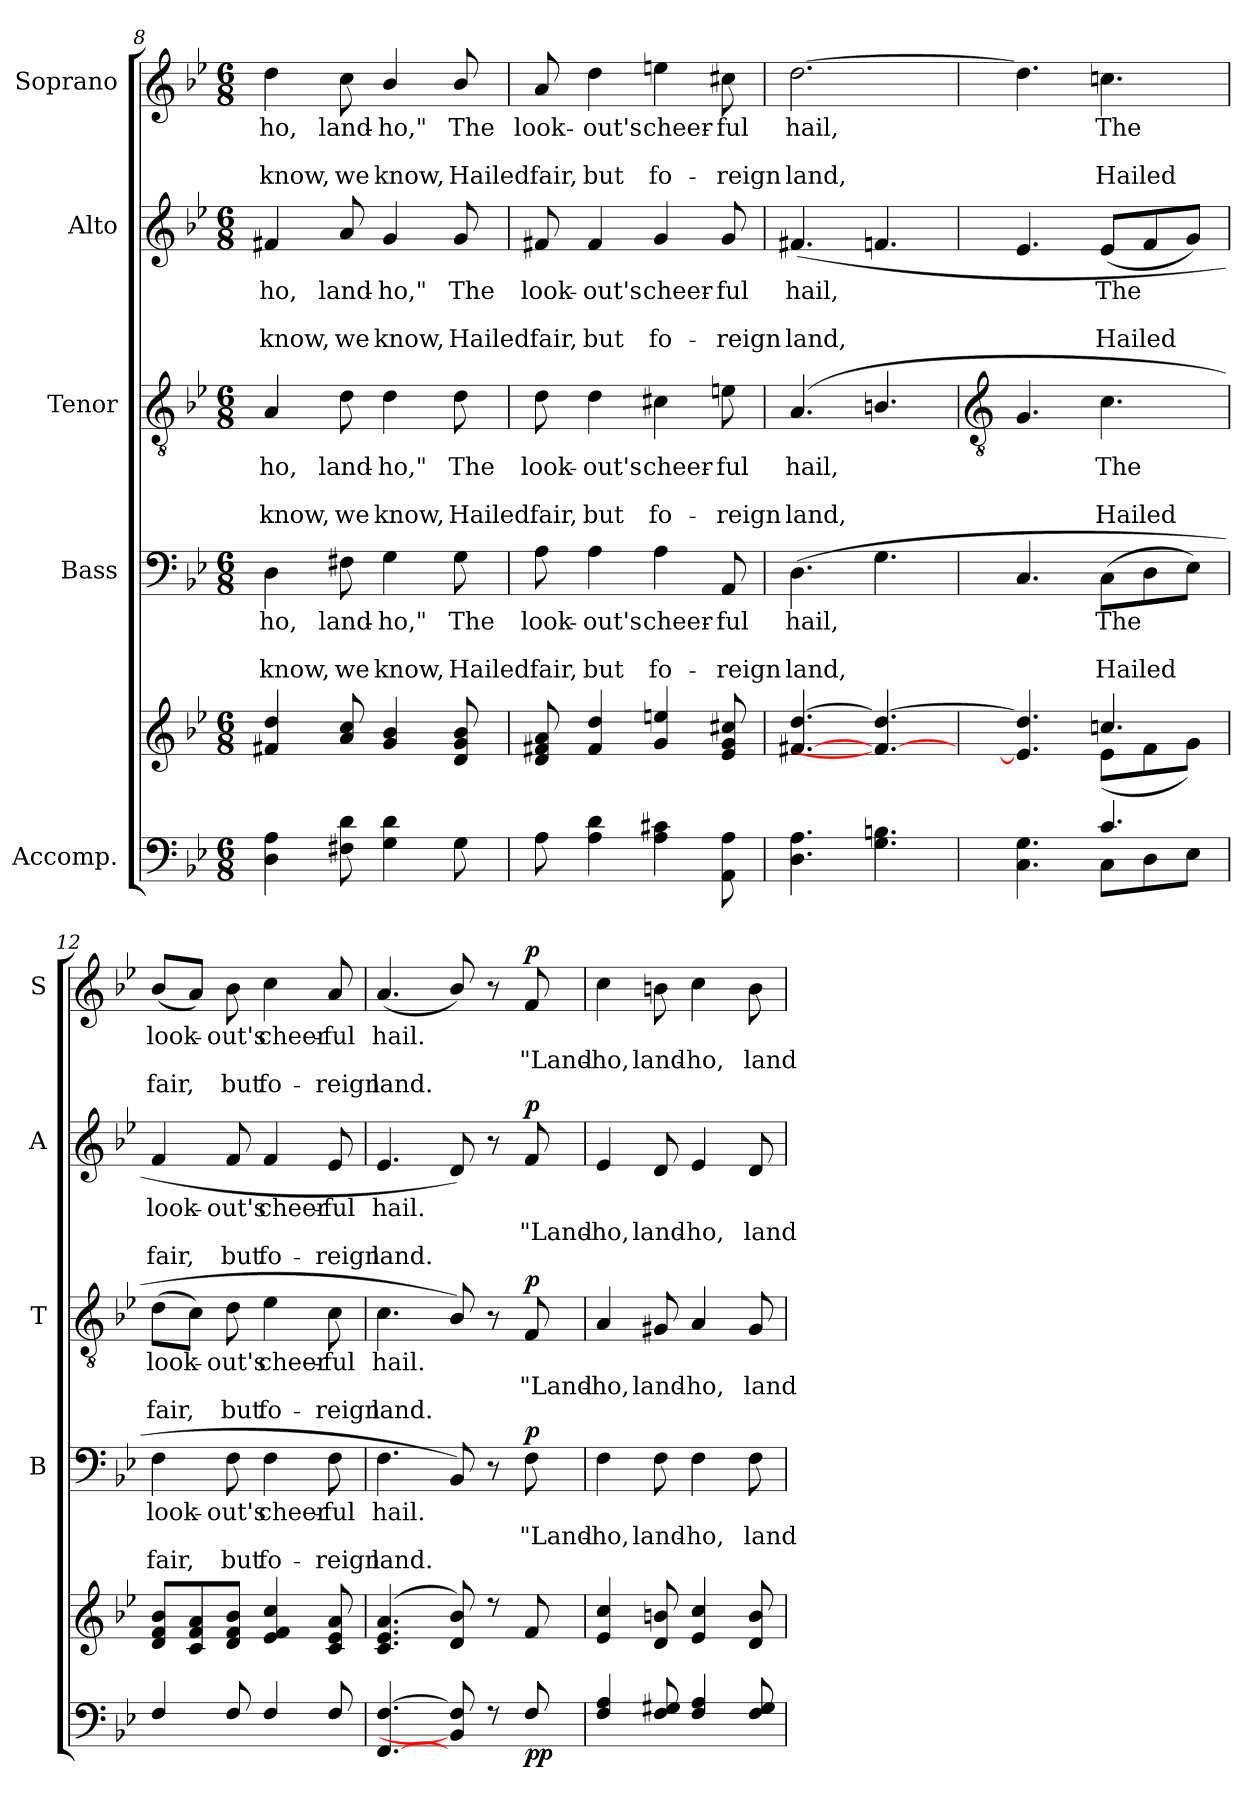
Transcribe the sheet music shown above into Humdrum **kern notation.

**kern	**kern	**dynam	**kern	**text	**text	**text	**dynam	**kern	**text	**text	**text	**dynam	**kern	**text	**text	**text	**dynam	**kern	**text	**text	**text	**dynam
*part5	*part5	*part5	*part4	*part4	*part4	*part4	*part4	*part3	*part3	*part3	*part3	*part3	*part2	*part2	*part2	*part2	*part2	*part1	*part1	*part1	*part1	*part1
*staff6	*staff5	*staff5/6	*staff4	*staff4	*staff4	*staff4	*staff4	*staff3	*staff3	*staff3	*staff3	*staff3	*staff2	*staff2	*staff2	*staff2	*staff2	*staff1	*staff1	*staff1	*staff1	*staff1
*I"Accomp.	*	*	*I"Bass	*	*	*	*	*I"Tenor	*	*	*	*	*I"Alto	*	*	*	*	*I"Soprano	*	*	*	*
*	*	*	*I'B	*	*	*	*	*I'T	*	*	*	*	*I'A	*	*	*	*	*I'S	*	*	*	*
*clefF4	*clefG2	*	*clefF4	*	*	*	*	*clefGv2	*	*	*	*	*clefG2	*	*	*	*	*clefG2	*	*	*	*
*k[b-e-]	*k[b-e-]	*	*k[b-e-]	*	*	*	*	*k[b-e-]	*	*	*	*	*k[b-e-]	*	*	*	*	*k[b-e-]	*	*	*	*
*B-:	*B-:	*	*B-:	*	*	*	*	*B-:	*	*	*	*	*B-:	*	*	*	*	*B-:	*	*	*	*
*M6/8	*M6/8	*	*M6/8	*	*	*	*	*M6/8	*	*	*	*	*M6/8	*	*	*	*	*M6/8	*	*	*	*
=8	=8	=8	=8	=8	=8	=8	=8	=8	=8	=8	=8	=8	=8	=8	=8	=8	=8	=8	=8	=8	=8	=8
*	*^	*	*	*	*	*	*	*	*	*	*	*	*	*	*	*	*	*	*	*	*	*
!	!	!LO:N:vis=1	!	!	!LO:LY:b	!	!LO:LY:b	!	!	!LO:LY:b	!	!LO:LY:b	!	!	!LO:LY:b	!	!LO:LY:b	!	!	!LO:LY:b	!	!LO:LY:b	!
4D 4A	4f#X 4dd	2.ryy	.	4D	ho,	.	know,	.	4A	ho,	.	know,	.	4f#X	ho,	.	know,	.	4dd	ho,	.	know,	.
!	!	!	!	!	!LO:LY:b	!	!LO:LY:b	!	!	!LO:LY:b	!	!LO:LY:b	!	!	!LO:LY:b	!	!LO:LY:b	!	!	!LO:LY:b	!	!LO:LY:b	!
8F#X 8d	8a 8cc	.	.	8F#X	land-	.	-we	.	8d	land-	.	-we	.	8a	land-	.	-we	.	8cc	land-	.	-we	.
!	!	!	!	!	!LO:LY:b	!	!LO:LY:b	!	!	!LO:LY:b	!	!LO:LY:b	!	!	!LO:LY:b	!	!LO:LY:b	!	!	!LO:LY:b	!	!LO:LY:b	!
4G 4d	4g/ 4b-/	.	.	4G	ho,"	.	know,	.	4d	ho,"	.	know,	.	4g	ho,"	.	know,	.	4b-/	ho,"	.	know,	.
!	!	!	!	!	!LO:LY:b	!	!LO:LY:b	!	!	!LO:LY:b	!	!LO:LY:b	!	!	!LO:LY:b	!	!LO:LY:b	!	!	!LO:LY:b	!	!LO:LY:b	!
8G	8d/ 8g/ 8b-/	.	.	8G	The	.	Hailed	.	8d	The	.	Hailed	.	8g	The	.	Hailed	.	8b-/	The	.	Hailed	.
=9	=9	=9	=9	=9	=9	=9	=9	=9	=9	=9	=9	=9	=9	=9	=9	=9	=9	=9	=9	=9	=9	=9	=9
!	!	!LO:N:vis=1	!	!	!LO:LY:b	!	!LO:LY:b	!	!	!LO:LY:b	!	!LO:LY:b	!	!	!LO:LY:b	!	!LO:LY:b	!	!	!LO:LY:b	!	!LO:LY:b	!
8A	8d 8f#X 8a	2.ryy	.	8A	look-	.	-fair,	.	8d	look-	.	-fair,	.	8f#X	look-	.	-fair,	.	8a	look-	.	-fair,	.
!	!	!	!	!	!LO:LY:b	!	!LO:LY:b	!	!	!LO:LY:b	!	!LO:LY:b	!	!	!LO:LY:b	!	!LO:LY:b	!	!	!LO:LY:b	!	!LO:LY:b	!
4A 4d	4f# 4dd	.	.	4A	out's	.	but	.	4d	out's	.	but	.	4f#	out's	.	but	.	4dd	out's	.	but	.
!	!	!	!	!	!LO:LY:b	!	!LO:LY:b	!	!	!LO:LY:b	!	!LO:LY:b	!	!	!LO:LY:b	!	!LO:LY:b	!	!	!LO:LY:b	!	!LO:LY:b	!
4A 4c#X	4g 4een	.	.	4A	cheer-	.	-fo-	.	4c#X	cheer-	.	-fo-	.	4g	cheer-	.	-fo-	.	4een	cheer-	.	-fo-	.
!	!	!	!	!	!LO:LY:b	!	!LO:LY:b	!	!	!LO:LY:b	!	!LO:LY:b	!	!	!LO:LY:b	!	!LO:LY:b	!	!	!LO:LY:b	!	!LO:LY:b	!
8AA 8A	8e- 8g 8cc#X	.	.	8AA	-ful	.	reign	.	8en	-ful	.	reign	.	8g	-ful	.	reign	.	8cc#X	-ful	.	reign	.
=10	=10	=10	=10	=10	=10	=10	=10	=10	=10	=10	=10	=10	=10	=10	=10	=10	=10	=10	=10	=10	=10	=10	=10
!	!	!LO:N:vis=1	!	!	!LO:LY:b	!	!LO:LY:b	!	!	!LO:LY:b	!	!LO:LY:b	!	!	!LO:LY:b	!	!LO:LY:b	!	!	!LO:LY:b	!	!LO:LY:b	!
4.D 4.A	[4.f#X [4.dd	2.ryy	.	(<4.D	hail,	.	land,	.	(<4.A	hail,	.	land,	.	(<4.f#X	hail,	.	land,	.	[2.dd	hail,	.	land,	.
4.G 4.Bn	4.f_ 4.dd_	.	.	4.G	.	.	.	.	4.Bn/	.	.	.	.	4.fn	.	.	.	.	.	.	.	.	.
!!LO:LB:g=z
=11	=11	=11	=11	=11	=11	=11	=11	=11	=11	=11	=11	=11	=11	=11	=11	=11	=11	=11	=11	=11	=11	=11	=11
*	*	*	*	*	*	*	*	*	*clefGv2	*	*	*	*	*	*	*	*	*	*	*	*	*	*
*^	*	*	*	*	*	*	*	*	*	*	*	*	*	*	*	*	*	*	*	*	*	*	*
4.ryy	4.C\ 4.G\	4.e-] 4.dd]	4.ryy	.	4.C	.	.	.	.	4.G	.	.	.	.	4.e-	.	.	.	.	4.dd]	.	.	.	.
!	!	!	!	!	!	!LO:LY:b	!	!LO:LY:b	!	!	!LO:LY:b	!	!LO:LY:b	!	!	!LO:LY:b	!	!LO:LY:b	!	!	!LO:LY:b	!	!LO:LY:b	!
4.c/	8C\L	4.ccn/	(<8e-\L	.	(>8CL	The	.	Hailed	.	4.c	The	.	Hailed	.	(<8e-L	The	.	Hailed	.	4.ccn	The	.	Hailed	.
.	8D\	.	8f\	.	8D	.	.	.	.	.	.	.	.	.	8f	.	.	.	.	.	.	.	.	.
.	8E-\J	.	8g\J)	.	8E-J)	.	.	.	.	.	.	.	.	.	8gJ)	.	.	.	.	.	.	.	.	.
=12	=12	=12	=12	=12	=12	=12	=12	=12	=12	=12	=12	=12	=12	=12	=12	=12	=12	=12	=12	=12	=12	=12	=12	=12
!	!LO:N:vis=1	!	!LO:N:vis=1	!	!	!LO:LY:b	!	!LO:LY:b	!	!	!LO:LY:b	!	!LO:LY:b	!	!	!LO:LY:b	!	!LO:LY:b	!	!	!LO:LY:b	!	!LO:LY:b	!
4F	2.ryy	8d/ 8f/ 8b-/L	2.ryy	.	4F	look-	.	-fair,	.	(>8dL	look-	.	fair,	.	4f	look-	.	-fair,	.	(<8b-/L	look-	.	fair,	.
.	.	8c 8f 8a	.	.	.	.	.	.	.	8cJ)	.	.	.	.	.	.	.	.	.	8aJ)	.	.	.	.
!	!	!	!	!	!	!LO:LY:b	!	!LO:LY:b	!	!	!LO:LY:b	!	!LO:LY:b	!	!	!LO:LY:b	!	!LO:LY:b	!	!	!LO:LY:b	!	!LO:LY:b	!
8F	.	8d 8f 8b-J	.	.	8F	out's	.	but	.	8d	out's	.	but	.	8f	out's	.	but	.	8b-	out's	.	but	.
!	!	!	!	!	!	!LO:LY:b	!	!LO:LY:b	!	!	!LO:LY:b	!	!LO:LY:b	!	!	!LO:LY:b	!	!LO:LY:b	!	!	!LO:LY:b	!	!LO:LY:b	!
4F	.	4e- 4f 4cc	.	.	4F	cheer-	.	-fo-	.	4e-	cheer-	.	-fo-	.	4f	cheer-	.	-fo-	.	4cc	cheer-	.	-fo-	.
!	!	!	!	!	!	!LO:LY:b	!	!LO:LY:b	!	!	!LO:LY:b	!	!LO:LY:b	!	!	!LO:LY:b	!	!LO:LY:b	!	!	!LO:LY:b	!	!LO:LY:b	!
8F	.	8c 8e- 8a	.	.	8F	-ful	.	reign	.	8c	-ful	.	reign	.	8e-	-ful	.	reign	.	8a	-ful	.	reign	.
=13	=13	=13	=13	=13	=13	=13	=13	=13	=13	=13	=13	=13	=13	=13	=13	=13	=13	=13	=13	=13	=13	=13	=13	=13
!	!LO:N:vis=1	!	!LO:N:vis=1	!	!	!LO:LY:b	!	!LO:LY:b	!	!	!LO:LY:b	!	!LO:LY:b	!	!	!LO:LY:b	!	!LO:LY:b	!	!	!LO:LY:b	!	!LO:LY:b	!
[4.FF [4.F	2.ryy	(<4.c 4.e- 4.a	2.ryy	.	4.F	hail.	.	land.	.	4.c	hail.	.	land.	.	4.e-	hail.	.	land.	.	(<4.a	hail.	.	land.	.
8BB-] 8F]	.	8d/ 8b-/)	.	.	8BB-)	.	.	.	.	8B-/)	.	.	.	.	8d)	.	.	.	.	8b-/)	.	.	.	.
8r	.	8r	.	.	8r	.	.	.	.	8r	.	.	.	.	8r	.	.	.	.	8r	.	.	.	.
!	!	!	!	!LO:DY:b=2	!	!	!LO:LY:b	!	!	!	!	!LO:LY:b	!	!	!	!	!LO:LY:b	!	!	!	!	!LO:LY:b	!	!
!	!	!	!	!LO:DY:n=1:b	!	!	!	!	!LO:DY:b	!	!	!	!	!LO:DY:b	!	!	!	!	!LO:DY:b	!	!	!	!	!LO:DY:b
8F	.	8f	.	p p	8F	.	"Land-	.	p	8F	.	"Land-	.	p	8f	.	"Land-	.	p	8f	.	"Land-	.	p
=14	=14	=14	=14	=14	=14	=14	=14	=14	=14	=14	=14	=14	=14	=14	=14	=14	=14	=14	=14	=14	=14	=14	=14	=14
!	!LO:N:vis=1	!	!LO:N:vis=1	!	!	!	!LO:LY:b	!	!	!	!	!LO:LY:b	!	!	!	!	!LO:LY:b	!	!	!	!	!LO:LY:b	!	!
4F 4A	2.ryy	4e- 4cc	2.ryy	.	4F	.	-ho,	.	.	4A	.	-ho,	.	.	4e-	.	-ho,	.	.	4cc	.	-ho,	.	.
!	!	!	!	!	!	!	!LO:LY:b	!	!	!	!	!LO:LY:b	!	!	!	!	!LO:LY:b	!	!	!	!	!LO:LY:b	!	!
8F 8G#X	.	8d 8bn	.	.	8F	.	land-	.	.	8G#X	.	land-	.	.	8d	.	land-	.	.	8bn	.	land-	.	.
!	!	!	!	!	!	!	!LO:LY:b	!	!	!	!	!LO:LY:b	!	!	!	!	!LO:LY:b	!	!	!	!	!LO:LY:b	!	!
4F 4A	.	4e- 4cc	.	.	4F	.	-ho,	.	.	4A	.	-ho,	.	.	4e-	.	-ho,	.	.	4cc	.	-ho,	.	.
!	!	!	!	!	!	!	!LO:LY:b	!	!	!	!	!LO:LY:b	!	!	!	!	!LO:LY:b	!	!	!	!	!LO:LY:b	!	!
8F 8G#	.	8d 8b	.	.	8F	.	land-	.	.	8G#	.	land-	.	.	8d	.	land-	.	.	8b	.	land-	.	.
*v	*v	*	*	*	*	*	*	*	*	*	*	*	*	*	*	*	*	*	*	*	*	*	*	*
*	*v	*v	*	*	*	*	*	*	*	*	*	*	*	*	*	*	*	*	*	*	*	*	*
=	=	=	=	=	=	=	=	=	=	=	=	=	=	=	=	=	=	=	=	=	=	=
*-	*-	*-	*-	*-	*-	*-	*-	*-	*-	*-	*-	*-	*-	*-	*-	*-	*-	*-	*-	*-	*-	*-
